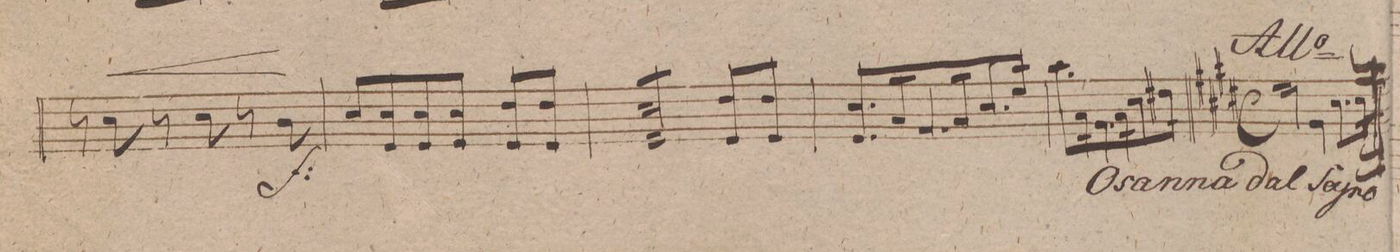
**kern	**dynam
*I"Violino 1mo	*
*clefG2	*
*k[f#c#g#]	*
*M3/4	*
8r	.
*8\right	*
8cc#\	<
8r	.
8cc#\	.
8r	.
8b\	[
.	f
=98	=98
8cc#\L	[
8cc#/ 8e/	.
8cc#/ 8e/	.
8cc#/J 8e/	.
8dd/L 8e/	.
8dd/J 8e/	.
=99	=99
*tremolo	*
8cc#/L 8e/	.
8cc#/ 8e/	.
8cc#/ 8e/	.
8cc#/J 8e/	.
*Xtremolo	*
8dd/L 8e/	.
8dd/J 8e/	.
=100	=100
8.cc#/L 8.e/	.
16a/K	.
8.g#/	.
16a/K	.
8.cc#/	.
16ee/Jk	.
=101	=101
*8\left	*
8.aa\L	.
16a\K	.
*8\right	*
8.g#\	.
16a\K	.
8.cc#\	.
16dd#X\Jk	.
=102||	=102||
*k[f#c#g#d#]	*
*c#:	*
*M4/4	*
*met(c)	*
*mmet(c)	*
2ee\	.
4g#\	.
8.cc#\L	.
16cc#\Jk	.
==	==
*-	*-
